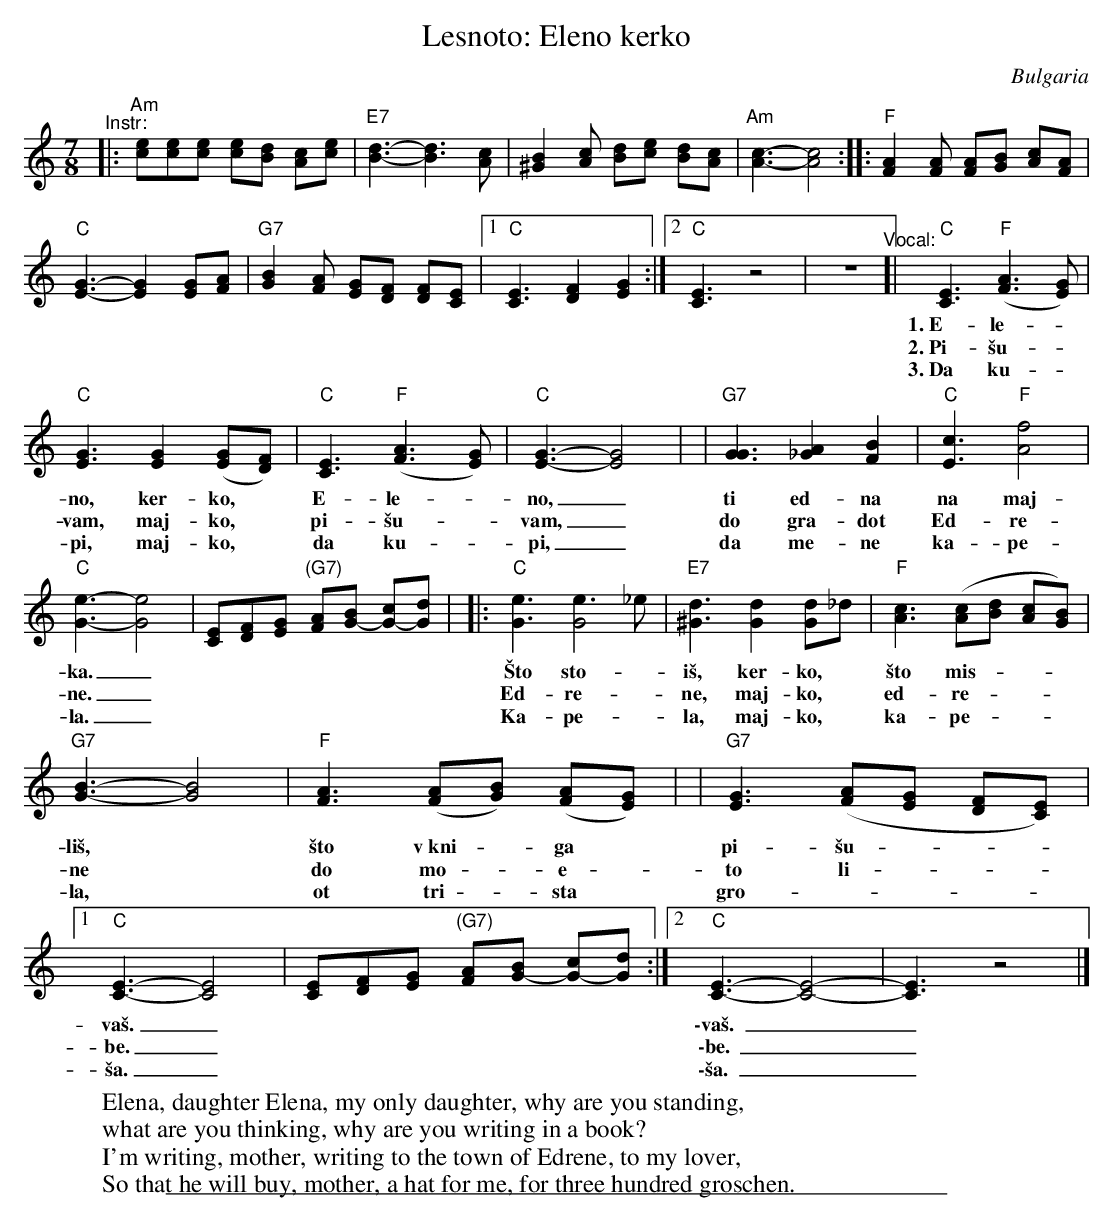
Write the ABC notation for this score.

X:1
T: Lesnoto: Eleno kerko
O: Bulgaria
M: 7/8
L: 1/8
K: Am
"^Instr:"
|:	"Am"[ec][ec][ec] [ec][dB] [cA][ec] | "E7"[d3-B3-] [d3B3] [cA] | [B2^G2][cA] [dB][ec] [dB][cA] | "Am"[c3-A3-] [c4A4] ::
	"F"[A2F2][AF] [AF][BG] [cA][AF] | "C"[G3-E3-] [G2E2] [GE][AF] | "G7"[B2G2][AF] [GE][FD] [FD][EC] |1 "C"[E3C3] [F2D2] [G2E2] :|2 "C"[E3C3] z4 | z7
"^Vocal:"
[|	"C"[E3C3] "F"([A3F3] [GE]) | "C"[G3E3] [G2E2] ([GE][FD]) | "C"[E3C3] "F"([A3F3] [GE]) | "C"[G3-E3-] [G4E4] |
w: 1.~E-le-*no, ker-ko,* E-le-*no,_
w: 2.~Pi-\vsu-*vam, maj-ko,* pi-\vsu-*vam,_
w: 3.~Da ku-*pi, maj-ko,* da ku-*pi,_
| "G7"[G3G3] [A2_G2] [B2F2] | "C"[c3E3] "F"[f4A4] | "C"[e3-G3-] [e4G4] | [EC][FD][GE] "(G7)"[AF][BG-] [cG-][dG] |
w: ti ed-na na maj-ka._
w: do gra-dot Ed-re-ne._
w: da me-ne ka-pe-la._
|:	"C"[e3G3] [e3G4]_e | "E7"[d3^G3] [d2G2] [dG2]_d | "F"[c3A3] ([cA][dB] [cA][BG]) | "G7"[B3-G3-] [B4G4] | "F"[A3F3] ([AF][BG]) ([AF][GE]) |
w: \vSto sto-*i\vs, ker-ko,* \vsto mis - - - li\vs,* \vsto v~kni - ga*
w: Ed-re-*ne, maj-ko,* ed-re - - - ne* do mo - e -
w: Ka-pe-*la, maj-ko,* ka-pe - - - la,* ot tri - sta*
|	"G7"[G3E3] ([AF][GE] [FD][EC]) |1 "C"[E3-C3-] [E4C4] | [EC][FD][GE] "(G7)"[AF][BG-] [cG-][dG] :|2 "C"[E3-C3-] [E4-C4-] | [E3C3] z4 |]
w: pi-\vsu - - - va\vs._ | | \-va\vs.__
w: to li - - - be._      | | \-be.__
w: gro- - - - - \vsa._  | | \-\vsa.__
W: Elena, daughter Elena, my only daughter, why are you standing,
W:     what are you thinking, why are you writing in a book?
W: I'm writing, mother, writing to the town of Edrene, to my lover,
W: So that he will buy, mother, a hat for me, for three hundred groschen.
